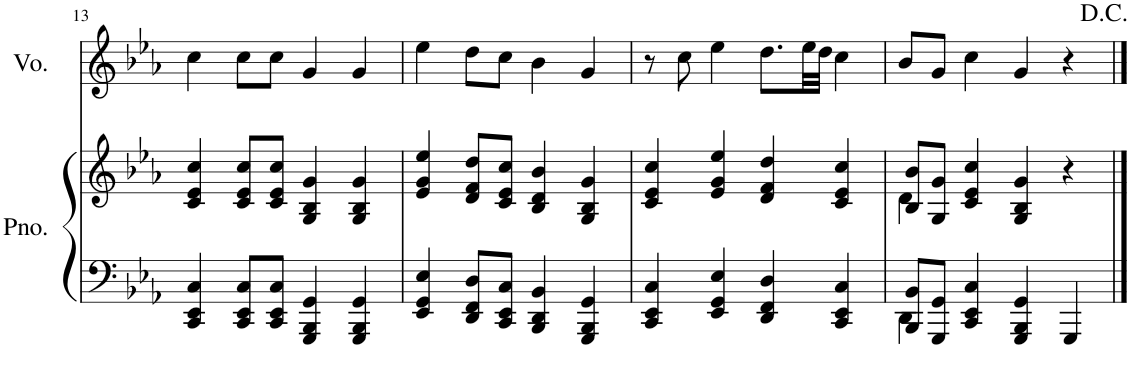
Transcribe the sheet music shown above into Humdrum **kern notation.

**kern	**kern	**kern
*part2	*part2	*part1
*staff3	*staff2	*staff1
*I"ピアノ	*	*I"ボーカル
!!LO:PB:g=z
*clefF4	*clefG2	*clefG2
*k[b-e-a-]	*k[b-e-a-]	*k[b-e-a-]
*M4/4	*M4/4	*M4/4
=13	=13	=13
4CC/ 4EE-/ 4C/	4c/ 4e-/ 4cc/	4cc\
8CC/ 8EE-/ 8C/L	8c/ 8e-/ 8cc/L	8cc\L
8CC/ 8EE-/ 8C/J	8c/ 8e-/ 8cc/J	8cc\J
4GGG/ 4BBB-/ 4GG/	4G/ 4B-/ 4g/	4g/
4GGG/ 4BBB-/ 4GG/	4G/ 4B-/ 4g/	4g/
=14	=14	=14
4EE-/ 4GG/ 4E-/	4e-/ 4g/ 4ee-/	4ee-\
8DD/ 8FF/ 8D/L	8d/ 8f/ 8dd/L	8dd\L
8CC/ 8EE-/ 8C/J	8c/ 8e-/ 8cc/J	8cc\J
4BBB-/ 4DD/ 4BB-/	4B-/ 4d/ 4b-/	4b-\
4GGG/ 4BBB-/ 4GG/	4G/ 4B-/ 4g/	4g/
=15	=15	=15
4CC/ 4EE-/ 4C/	4c/ 4e-/ 4cc/	8r
.	.	8cc\
4EE-/ 4GG/ 4E-/	4e-/ 4g/ 4ee-/	4ee-\
4DD/ 4FF/ 4D/	4d/ 4f/ 4dd/	8.dd\L
.	.	32ee-\LL
.	.	32dd\JJJ
4CC/ 4EE-/ 4C/	4c/ 4e-/ 4cc/	4cc\
=16	=16	=16
*^	*^	*
8BBB-/ 8BB-/L	4DD\	8B-/ 8b-/L	4d\	8b-/L
8GGG/ 8GG/J	.	8G/ 8g/J	.	8g/J
4CC/ 4EE-/ 4C/	2.ryy	4c/ 4e-/ 4cc/	2.ryy	4cc\
4GGG/ 4BBB-/ 4GG/	.	4G/ 4B-/ 4g/	.	4g/
4GGG/	.	4r	.	4r
*v	*v	*	*	*
*	*v	*v	*
==	==	==
*-	*-	*-
